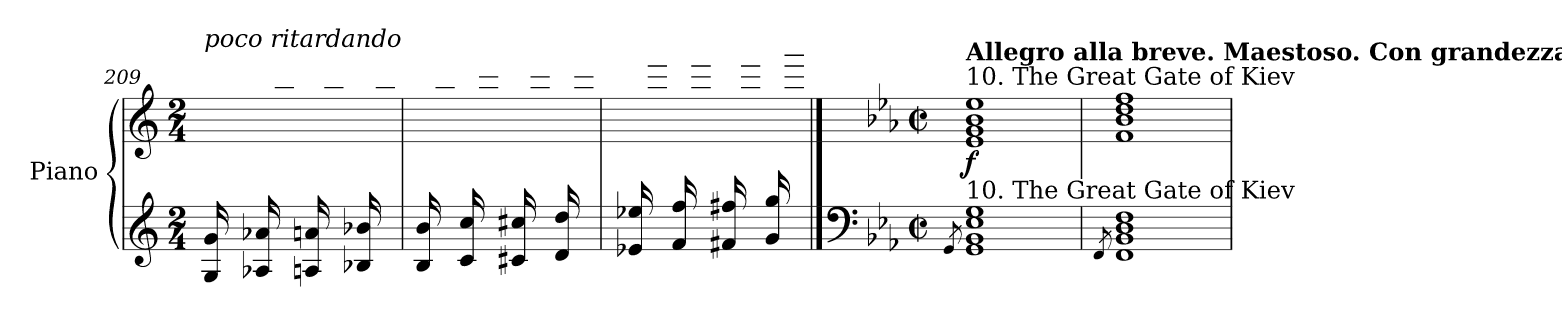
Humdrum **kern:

**kern	**kern	**dynam
*part1	*part1	*part1
*staff2	*staff1	*staff1/2
*I"Piano	*	*
*I'Pno.	*	*
*clefG2	*clefG2	*
*k[]	*k[]	*
*M2/4	*M2/4	*
=209	=209	=209
*	*^	*
!	!LO:TX:a:i:t=poco ritardando	!	!
16G/ 16g/LL	2ryy	16ryy	.
16ryy	.	16g\ 16gg\	.
16A-X/ 16a-X/	.	16ryy	.
16ryy	.	16a-X\ 16aa-X\JJ	.
16An/ 16an/LL	.	16ryy	.
16ryy	.	16an\ 16aan\	.
16B-X/ 16b-X/	.	16ryy	.
16ryy	.	16b-X\ 16bb-X\JJ	.
=210	=210	=210	=210
16B/ 16b/LL	2ryy	16ryy	.
16ryy	.	16b\ 16bb\	.
16c/ 16cc/	.	16ryy	.
16ryy	.	16cc\ 16ccc\JJ	.
16c#X/ 16cc#X/LL	.	16ryy	.
16ryy	.	16cc#X\ 16ccc#X\	.
16d/ 16dd/	.	16ryy	.
16ryy	.	16dd\ 16ddd\JJ	.
=211	=211	=211	=211
16e-X/ 16ee-X/LL	2ryy	16ryy	.
16ryy	.	16ee-X\ 16eee-X\	.
16f/ 16ff/	.	16ryy	.
16ryy	.	16ff\ 16fff\JJ	.
16f#X/ 16ff#X/LL	.	16ryy	.
16ryy	.	16ff#X\ 16fff#X\	.
16g/ 16gg/	.	16ryy	.
16ryy	.	16gg\ 16ggg\JJ	.
*	*v	*v	*
!!LO:PB:g=z
==1	==1	==1
*clefF4	*	*
*k[b-e-a-]	*k[b-e-a-]	*
*M2/2	*M2/2	*
*met(c|)	*met(c|)	*
8qGG/	.	.
!	!LO:TX:a:t=10. The Great Gate of Kiev	!
!	!LO:TX:a:B:t=Allegro alla breve. Maestoso. Con grandezza	!
!LO:TX:a:t=10. The Great Gate of Kiev	!	!
!	!	!LO:DY:b
1GG 1BB- 1E- 1G	1e- 1g 1b- 1ee-	f
=2	=2	=2
8qFF/	.	.
1FF 1BB- 1D 1F	1f 1b- 1dd 1ff	.
=	=	=
*-	*-	*-
